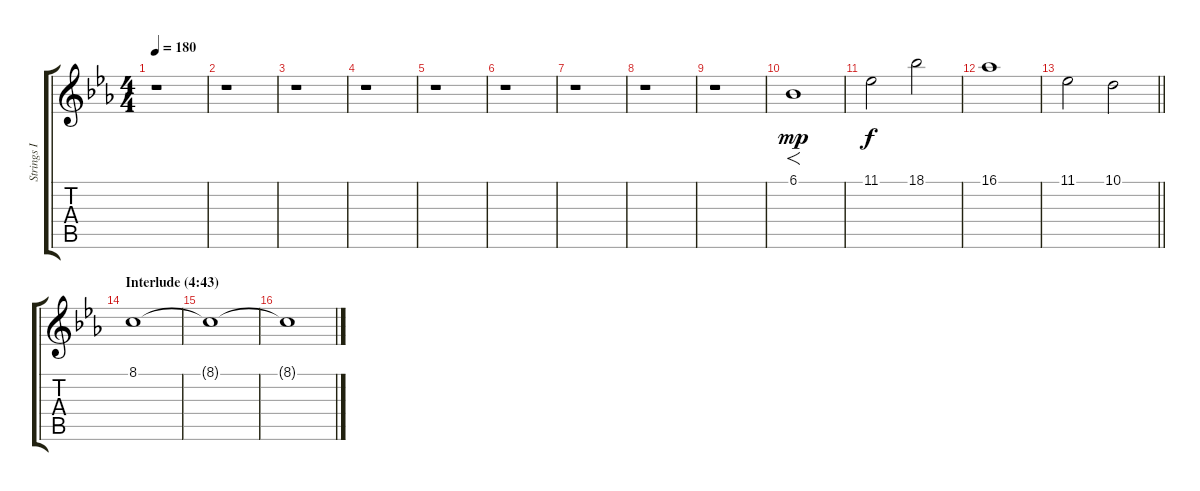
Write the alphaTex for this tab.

\track ("Strings I" "Strings I") {instrument stringensemble1}
\staff {score tabs}
\tuning (E4 B3 G3 D3 A2 E2) {hide}
\ts (4 4)
\tempo 180
\clef g2
\ks eb
r.1{dy f} |
r.1 |
r.1 |
r.1 |
r.1 |
r.1 |
r.1 |
r.1 |
r.1 |
6.1.1{f dy mp} |
11.1.2{dy f} 18.1.2 |
16.1.1 |
\barLineRight lightlight
11.1.2 10.1.2 |
\section ("" "Interlude (4:43)")
8.1.1{volume 9} |
8.1{t}.1 |
8.1{t}.1
